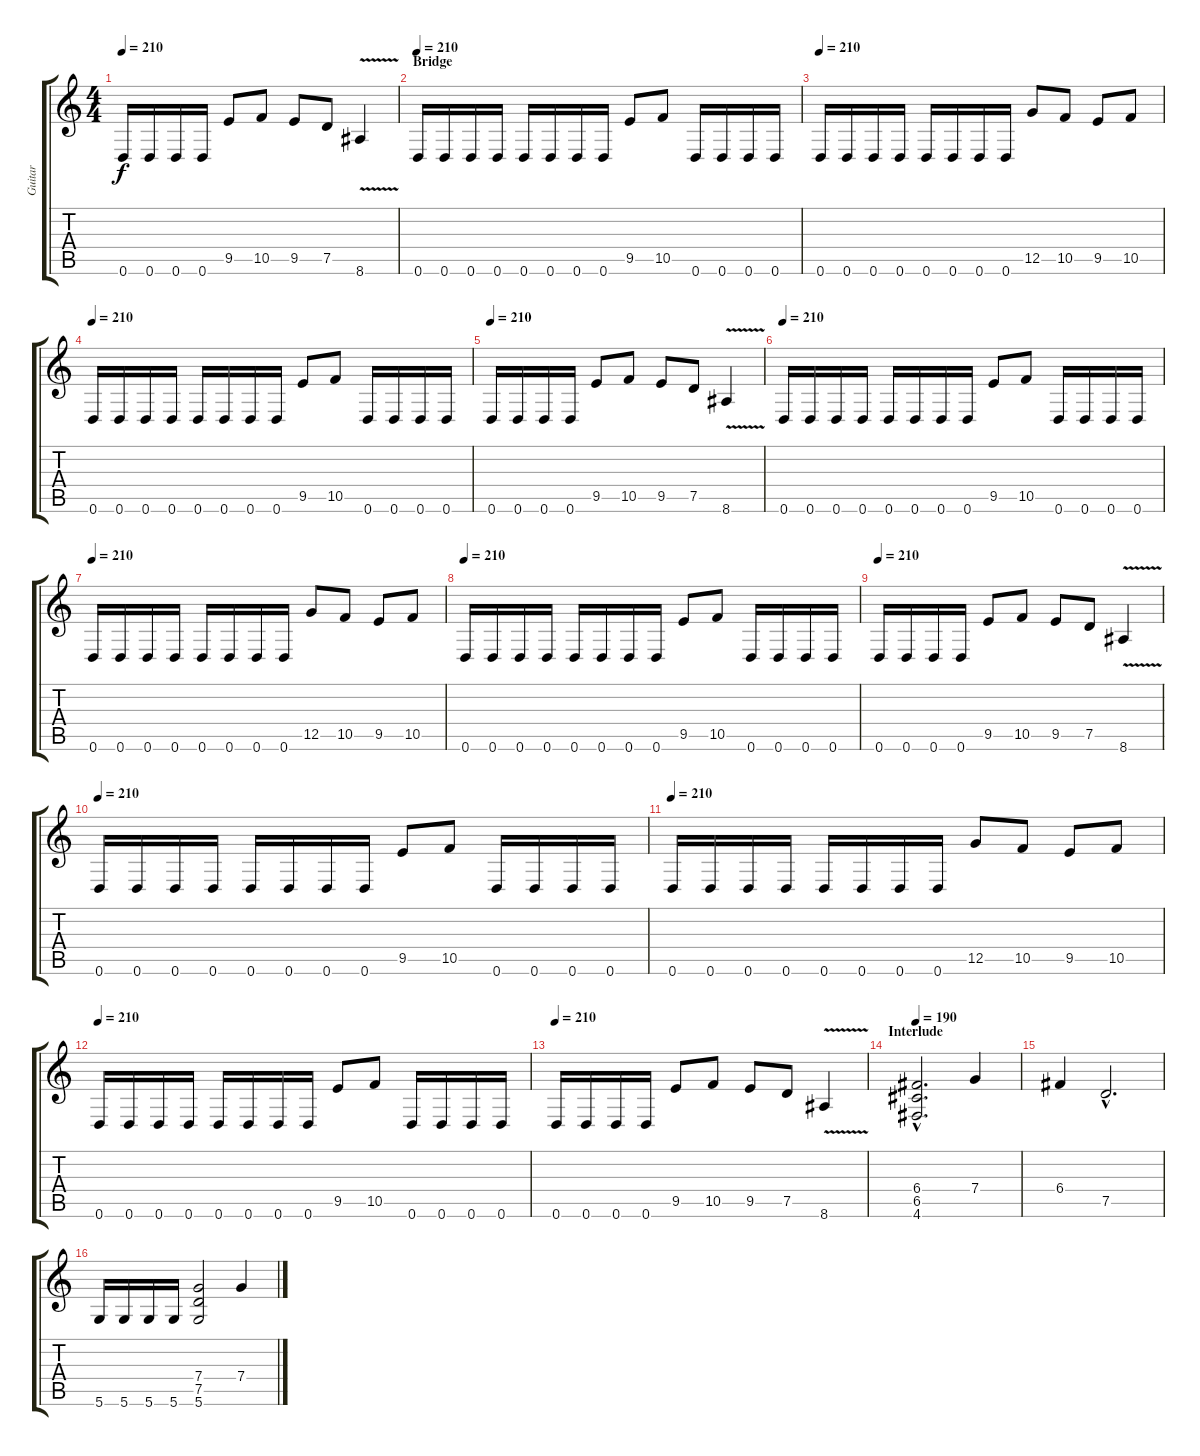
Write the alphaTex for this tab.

\track ("Guitar" "Guitar") {instrument distortionguitar}
\staff {score tabs}
\tuning (D4 A3 F3 C3 G2 D2) {hide}
\ts (4 4)
\tempo 210
\clef g2
\ks c
0.6.16{dy f} 0.6.16 0.6.16 0.6.16 9.5.8 10.5.8 9.5.8 7.5.8 8.6{v}.4 |
\section ("" "Bridge")
\tempo 210
0.6.16 0.6.16 0.6.16 0.6.16 0.6.16 0.6.16 0.6.16 0.6.16 9.5.8 10.5.8 0.6.16 0.6.16 0.6.16 0.6.16 |
\tempo 210
0.6.16 0.6.16 0.6.16 0.6.16 0.6.16 0.6.16 0.6.16 0.6.16 12.5.8 10.5.8 9.5.8 10.5.8 |
\tempo 210
0.6.16 0.6.16 0.6.16 0.6.16 0.6.16 0.6.16 0.6.16 0.6.16 9.5.8 10.5.8 0.6.16 0.6.16 0.6.16 0.6.16 |
\tempo 210
0.6.16 0.6.16 0.6.16 0.6.16 9.5.8 10.5.8 9.5.8 7.5.8 8.6{v}.4 |
\tempo 210
0.6.16 0.6.16 0.6.16 0.6.16 0.6.16 0.6.16 0.6.16 0.6.16 9.5.8 10.5.8 0.6.16 0.6.16 0.6.16 0.6.16 |
\tempo 210
0.6.16 0.6.16 0.6.16 0.6.16 0.6.16 0.6.16 0.6.16 0.6.16 12.5.8 10.5.8 9.5.8 10.5.8 |
\tempo 210
0.6.16 0.6.16 0.6.16 0.6.16 0.6.16 0.6.16 0.6.16 0.6.16 9.5.8 10.5.8 0.6.16 0.6.16 0.6.16 0.6.16 |
\tempo 210
0.6.16 0.6.16 0.6.16 0.6.16 9.5.8 10.5.8 9.5.8 7.5.8 8.6{v}.4 |
\tempo 210
0.6.16 0.6.16 0.6.16 0.6.16 0.6.16 0.6.16 0.6.16 0.6.16 9.5.8 10.5.8 0.6.16 0.6.16 0.6.16 0.6.16 |
\tempo 210
0.6.16 0.6.16 0.6.16 0.6.16 0.6.16 0.6.16 0.6.16 0.6.16 12.5.8 10.5.8 9.5.8 10.5.8 |
\tempo 210
0.6.16 0.6.16 0.6.16 0.6.16 0.6.16 0.6.16 0.6.16 0.6.16 9.5.8 10.5.8 0.6.16 0.6.16 0.6.16 0.6.16 |
\tempo 210
0.6.16 0.6.16 0.6.16 0.6.16 9.5.8 10.5.8 9.5.8 7.5.8 8.6{v}.4 |
\section ("" "Interlude")
\tempo 190
(6.4{hac} 6.5{hac} 4.6{hac}).2{d} 7.4.4 |
6.4.4 7.5{hac}.2{d} |
5.6.16 5.6.16 5.6.16 5.6.16 (7.4 7.5 5.6).2 7.4.4
